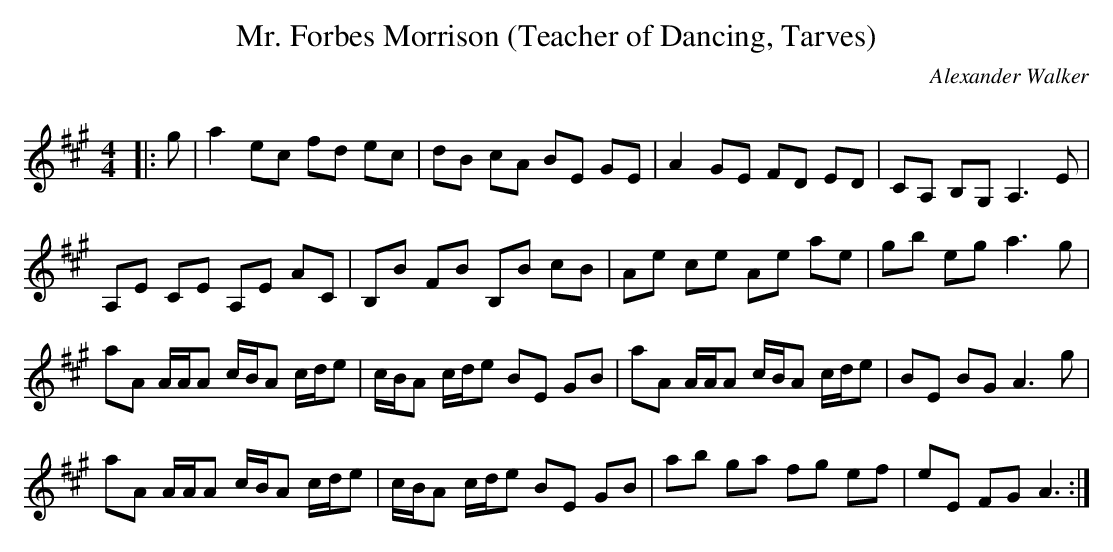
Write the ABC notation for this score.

X:1
T: Mr. Forbes Morrison (Teacher of Dancing, Tarves)
C:Alexander Walker
Q: 232
K:A
M:4/4
L:1/8
|:g|a2 ec fd ec|dB cA BE GE|A2 GE FD ED|CA, B,G, A,3E|
A,E CE A,E AC|B,B FB B,B cB|Ae ce Ae ae|gb eg a3g|
aA A1/2A1/2A c1/2B1/2A c1/2d1/2e|c1/2B1/2A c1/2d1/2e BE GB|aA A1/2A1/2A c1/2B1/2A c1/2d1/2e|BE BG A3g|
aA A1/2A1/2A c1/2B1/2A c1/2d1/2e|c1/2B1/2A c1/2d1/2e BE GB|ab ga fg ef|eE FG A3:|
